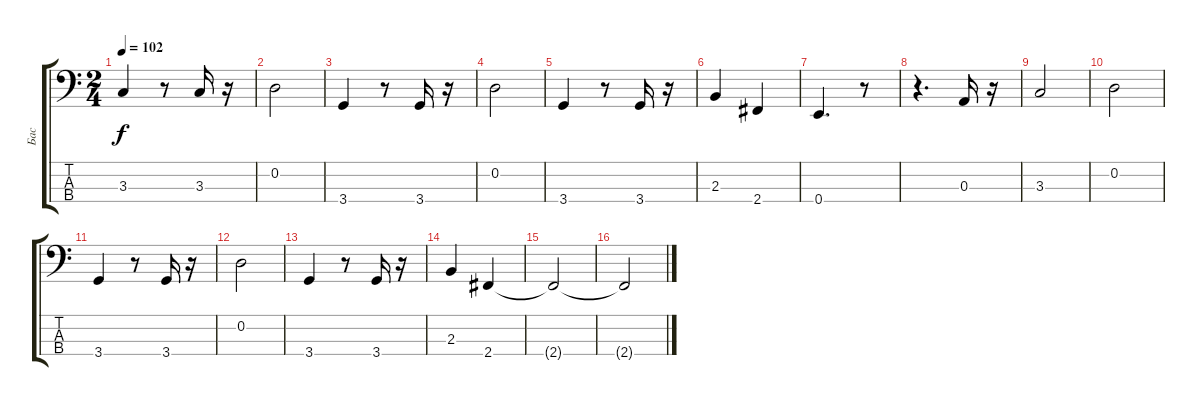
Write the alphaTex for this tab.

\track ("Бас" "Бас") {instrument fretlessbass}
\staff {score tabs}
\tuning (G2 D2 A1 E1) {hide}
\ts (2 4)
\tempo 102
\clef f4
\ks c
3.3.4{dy f volume 16} r.8 3.3.16 r.16 |
0.2.2 |
3.4.4 r.8 3.4.16 r.16 |
0.2.2 |
3.4.4 r.8 3.4.16 r.16 |
2.3.4 2.4.4 |
0.4.4{d} r.8 |
r.4{d} 0.3.16 r.16 |
3.3.2 |
0.2.2 |
3.4.4 r.8 3.4.16 r.16 |
0.2.2 |
3.4.4 r.8 3.4.16 r.16 |
2.3.4 2.4.4 |
2.4{t}.2 |
2.4{t}.2
